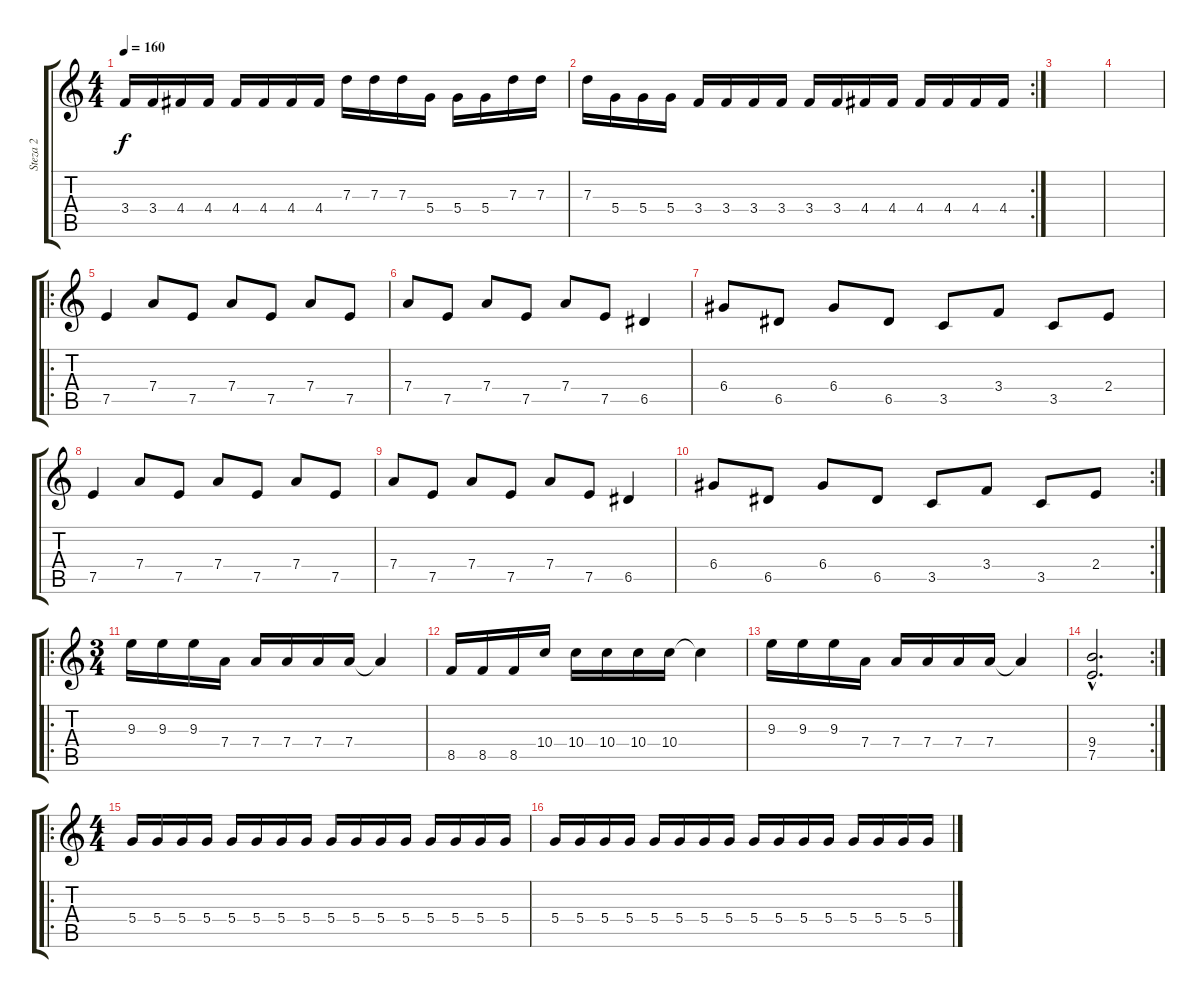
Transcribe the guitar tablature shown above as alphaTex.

\track ("Steza 2" "Steza 2") {instrument overdrivenguitar}
\staff {score tabs}
\tuning (E4 B3 G3 D3 A2 E2) {hide}
\ts (4 4)
\tempo 160
\clef g2
\ks c
3.4.16{dy f} 3.4.16 4.4.16 4.4.16 4.4.16 4.4.16 4.4.16 4.4.16 7.3.16 7.3.16 7.3.16 5.4.16 5.4.16 5.4.16 7.3.16 7.3.16 |
\rc 2
7.3.16 5.4.16 5.4.16 5.4.16 3.4.16 3.4.16 3.4.16 3.4.16 3.4.16 3.4.16 4.4.16 4.4.16 4.4.16 4.4.16 4.4.16 4.4.16 |
|
|
\ro
7.5.4{instrument acousticguitarnylon} 7.4.8 7.5.8 7.4.8 7.5.8 7.4.8 7.5.8 |
7.4.8 7.5.8 7.4.8 7.5.8 7.4.8 7.5.8 6.5.4 |
6.4.8 6.5.8 6.4.8 6.5.8 3.5.8 3.4.8 3.5.8 2.4.8 |
7.5.4 7.4.8 7.5.8 7.4.8 7.5.8 7.4.8 7.5.8 |
7.4.8 7.5.8 7.4.8 7.5.8 7.4.8 7.5.8 6.5.4 |
\rc 2
6.4.8 6.5.8 6.4.8 6.5.8 3.5.8 3.4.8 3.5.8 2.4.8 |
\ro
\ts (3 4)
9.3.16{instrument overdrivenguitar} 9.3.16 9.3.16 7.4.16 7.4.16 7.4.16 7.4.16 7.4.16 7.4{t}.4 |
8.5.16 8.5.16 8.5.16 10.4.16 10.4.16 10.4.16 10.4.16 10.4.16 10.4{t}.4 |
9.3.16{instrument overdrivenguitar} 9.3.16 9.3.16 7.4.16 7.4.16 7.4.16 7.4.16 7.4.16 7.4{t}.4 |
\rc 2
(9.4{hac} 7.5).2{d} |
\ro
\ts (4 4)
5.4.16 5.4.16 5.4.16 5.4.16 5.4.16 5.4.16 5.4.16 5.4.16 5.4.16 5.4.16 5.4.16 5.4.16 5.4.16 5.4.16 5.4.16 5.4.16 |
5.4.16 5.4.16 5.4.16 5.4.16 5.4.16 5.4.16 5.4.16 5.4.16 5.4.16 5.4.16 5.4.16 5.4.16 5.4.16 5.4.16 5.4.16 5.4.16
